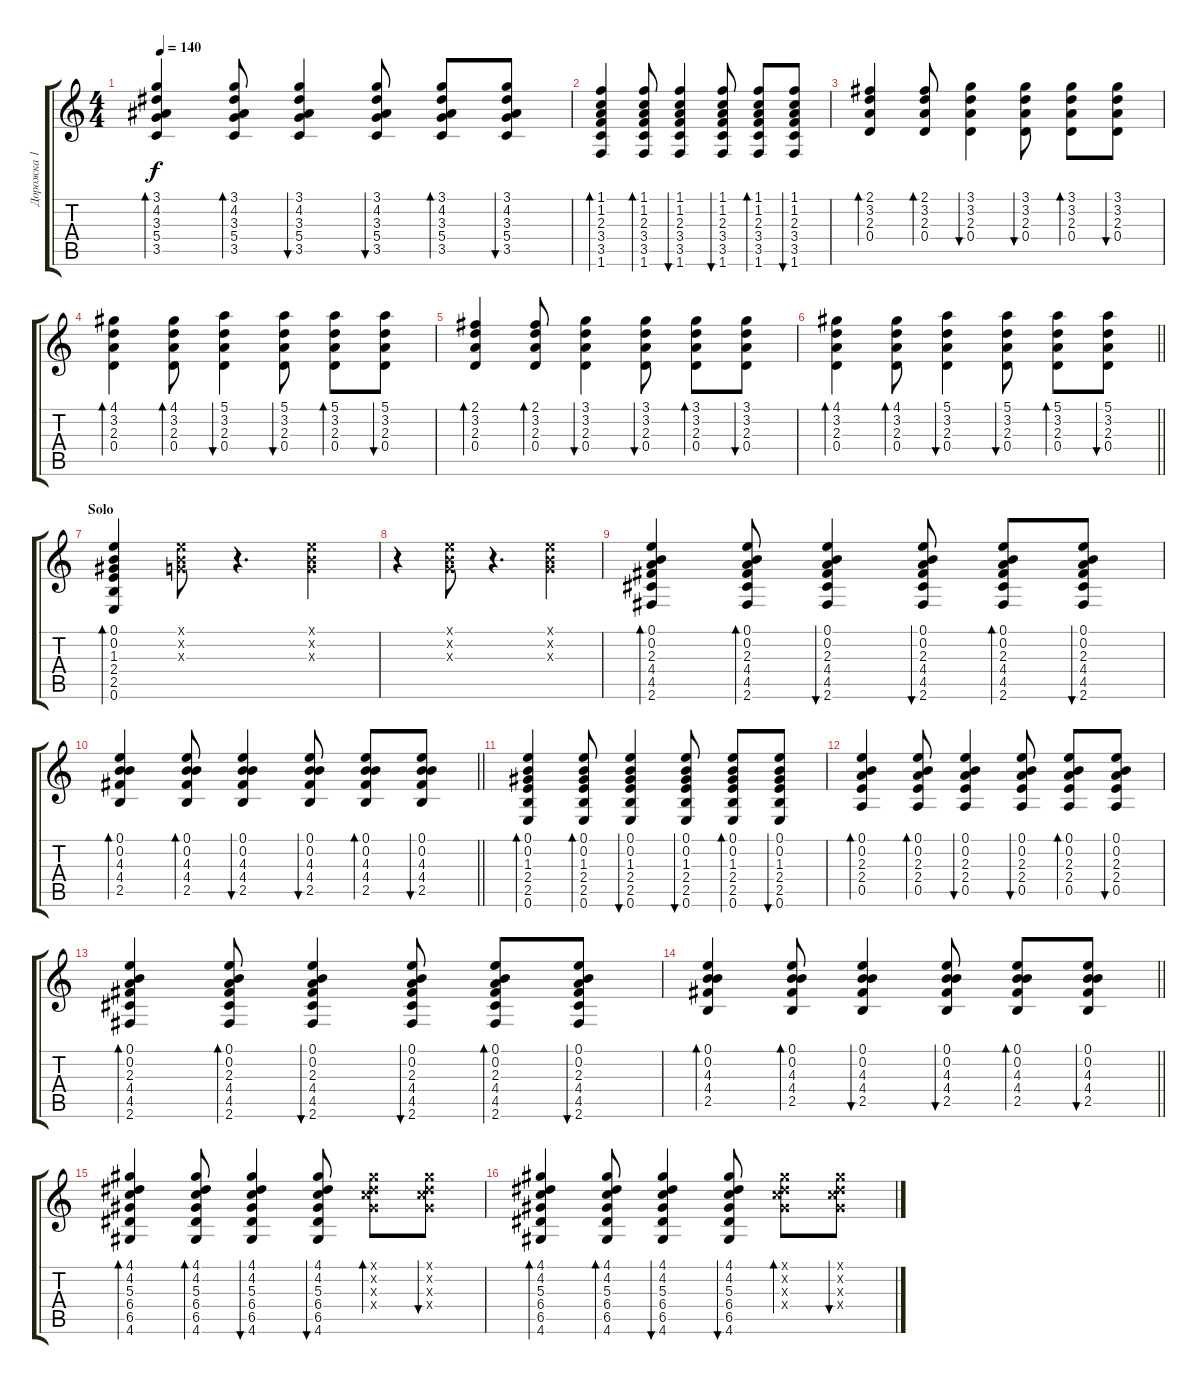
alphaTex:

\track ("Дорожка 1" "Дорожка 1") {instrument acousticguitarsteel}
\staff {score tabs}
\tuning (E4 B3 G3 D3 A2 E2) {hide}
\ts (4 4)
\tempo 140
\clef g2
\ks c
(3.1 4.2 3.3 5.4 3.5).4{bd 60 dy f} (3.1 4.2 3.3 5.4 3.5).8{bd 60} (3.1 4.2 3.3 5.4 3.5).4{bu 60} (3.1 4.2 3.3 5.4 3.5).8{bu 60} (3.1 4.2 3.3 5.4 3.5).8{bd 60} (3.1 4.2 3.3 5.4 3.5).8{bu 60} |
(1.1 1.2 2.3 3.4 3.5 1.6).4{bd 60} (1.1 1.2 2.3 3.4 3.5 1.6).8{bd 60} (1.1 1.2 2.3 3.4 3.5 1.6).4{bu 60} (1.1 1.2 2.3 3.4 3.5 1.6).8{bu 60} (1.1 1.2 2.3 3.4 3.5 1.6).8{bd 60} (1.1 1.2 2.3 3.4 3.5 1.6).8{bu 60} |
(2.1 3.2 2.3 0.4).4{bd 60} (2.1 3.2 2.3 0.4).8{bd 60} (3.1 3.2 2.3 0.4).4{bu 60} (3.1 3.2 2.3 0.4).8{bu 60} (3.1 3.2 2.3 0.4).8{bd 60} (3.1 3.2 2.3 0.4).8{bu 60} |
(4.1 3.2 2.3 0.4).4{bd 60} (4.1 3.2 2.3 0.4).8{bd 60} (5.1 3.2 2.3 0.4).4{bu 60} (5.1 3.2 2.3 0.4).8{bu 60} (5.1 3.2 2.3 0.4).8{bd 60} (5.1 3.2 2.3 0.4).8{bu 60} |
(2.1 3.2 2.3 0.4).4{bd 60} (2.1 3.2 2.3 0.4).8{bd 60} (3.1 3.2 2.3 0.4).4{bu 60} (3.1 3.2 2.3 0.4).8{bu 60} (3.1 3.2 2.3 0.4).8{bd 60} (3.1 3.2 2.3 0.4).8{bu 60} |
\barLineRight lightlight
(4.1 3.2 2.3 0.4).4{bd 60} (4.1 3.2 2.3 0.4).8{bd 60} (5.1 3.2 2.3 0.4).4{bu 60} (5.1 3.2 2.3 0.4).8{bu 60} (5.1 3.2 2.3 0.4).8{bd 60} (5.1 3.2 2.3 0.4).8{bu 60} |
\section ("" "Solo")
(0.1 0.2 1.3 2.4 2.5 0.6).4{bd 60} (0.1{x} 0.2{x} 0.3{x}).8 r.4{d} (0.1{x} 0.2{x} 0.3{x}).4 |
r.4 (0.1{x} 0.2{x} 0.3{x}).8 r.4{d} (0.1{x} 0.2{x} 0.3{x}).4 |
(0.1 0.2 2.3 4.4 4.5 2.6).4{bd 60} (0.1 0.2 2.3 4.4 4.5 2.6).8{bd 60} (0.1 0.2 2.3 4.4 4.5 2.6).4{bu 60} (0.1 0.2 2.3 4.4 4.5 2.6).8{bu 60} (0.1 0.2 2.3 4.4 4.5 2.6).8{bd 60} (0.1 0.2 2.3 4.4 4.5 2.6).8{bu 60} |
\barLineRight lightlight
(0.1 0.2 4.3 4.4 2.5).4{bd 60} (0.1 0.2 4.3 4.4 2.5).8{bd 60} (0.1 0.2 4.3 4.4 2.5).4{bu 60} (0.1 0.2 4.3 4.4 2.5).8{bu 60} (0.1 0.2 4.3 4.4 2.5).8{bd 60} (0.1 0.2 4.3 4.4 2.5).8{bu 60} |
(0.1 0.2 1.3 2.4 2.5 0.6).4{bd 60} (0.1 0.2 1.3 2.4 2.5 0.6).8{bd 60} (0.1 0.2 1.3 2.4 2.5 0.6).4{bu 60} (0.1 0.2 1.3 2.4 2.5 0.6).8{bu 60} (0.1 0.2 1.3 2.4 2.5 0.6).8{bd 60} (0.1 0.2 1.3 2.4 2.5 0.6).8{bu 60} |
(0.1 0.2 2.3 2.4 0.5).4{bd 60} (0.1 0.2 2.3 2.4 0.5).8{bd 60} (0.1 0.2 2.3 2.4 0.5).4{bu 60} (0.1 0.2 2.3 2.4 0.5).8{bu 60} (0.1 0.2 2.3 2.4 0.5).8{bd 60} (0.1 0.2 2.3 2.4 0.5).8{bu 60} |
(0.1 0.2 2.3 4.4 4.5 2.6).4{bd 60} (0.1 0.2 2.3 4.4 4.5 2.6).8{bd 60} (0.1 0.2 2.3 4.4 4.5 2.6).4{bu 60} (0.1 0.2 2.3 4.4 4.5 2.6).8{bu 60} (0.1 0.2 2.3 4.4 4.5 2.6).8{bd 60} (0.1 0.2 2.3 4.4 4.5 2.6).8{bu 60} |
\barLineRight lightlight
(0.1 0.2 4.3 4.4 2.5).4{bd 60} (0.1 0.2 4.3 4.4 2.5).8{bd 60} (0.1 0.2 4.3 4.4 2.5).4{bu 60} (0.1 0.2 4.3 4.4 2.5).8{bu 60} (0.1 0.2 4.3 4.4 2.5).8{bd 60} (0.1 0.2 4.3 4.4 2.5).8{bu 60} |
(4.1 4.2 5.3 6.4 6.5 4.6).4{bd 60} (4.1 4.2 5.3 6.4 6.5 4.6).8{bd 60} (4.1 4.2 5.3 6.4 6.5 4.6).4{bu 60} (4.1 4.2 5.3 6.4 6.5 4.6).8{bu 60} (4.1{x} 4.2{x} 5.3{x} 6.4{x}).8{bd 60} (4.1{x} 4.2{x} 5.3{x} 6.4{x}).8{bu 60} |
(4.1 4.2 5.3 6.4 6.5 4.6).4{bd 60} (4.1 4.2 5.3 6.4 6.5 4.6).8{bd 60} (4.1 4.2 5.3 6.4 6.5 4.6).4{bu 60} (4.1 4.2 5.3 6.4 6.5 4.6).8{bu 60} (4.1{x} 4.2{x} 5.3{x} 6.4{x}).8{bd 60} (4.1{x} 4.2{x} 5.3{x} 6.4{x}).8{bu 60}
